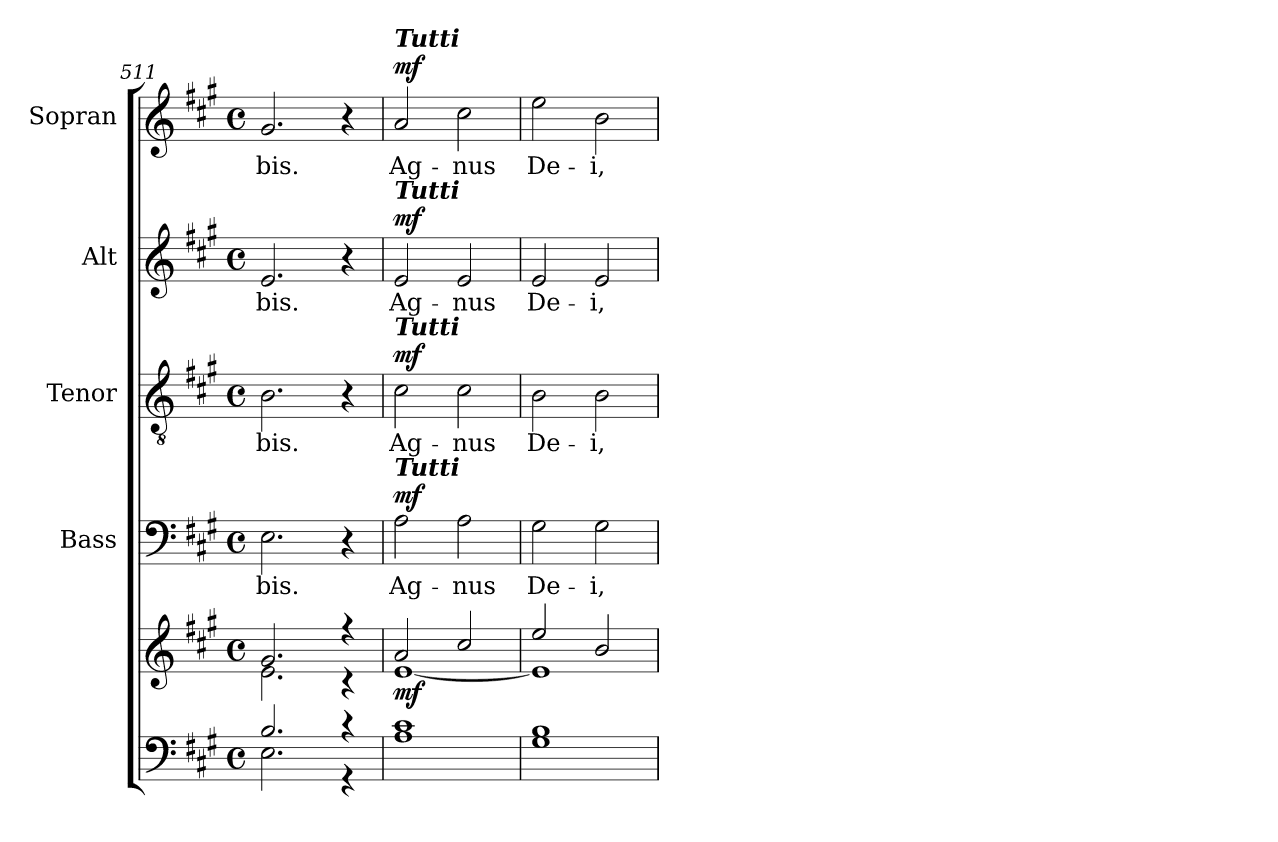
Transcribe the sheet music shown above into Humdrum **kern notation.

**kern	**kern	**dynam	**kern	**text	**dynam	**kern	**text	**dynam	**kern	**text	**dynam	**kern	**text	**dynam
*part5	*part5	*part5	*part4	*part4	*part4	*part3	*part3	*part3	*part2	*part2	*part2	*part1	*part1	*part1
*staff6	*staff5	*staff5/6	*staff4	*staff4	*staff4	*staff3	*staff3	*staff3	*staff2	*staff2	*staff2	*staff1	*staff1	*staff1
*	*	*	*I"Bass	*	*	*I"Tenor	*	*	*I"Alt	*	*	*I"Sopran	*	*
*	*	*	*I'B.	*	*	*I'T.	*	*	*I'A.	*	*	*I'S.	*	*
!!LO:LB:g=z
*clefF4	*clefG2	*	*clefF4	*	*	*clefGv2	*	*	*clefG2	*	*	*clefG2	*	*
*k[f#c#g#]	*k[f#c#g#]	*	*k[f#c#g#]	*	*	*k[f#c#g#]	*	*	*k[f#c#g#]	*	*	*k[f#c#g#]	*	*
*A:	*A:	*	*A:	*	*	*A:	*	*	*A:	*	*	*A:	*	*
*M4/4	*M4/4	*	*M4/4	*	*	*M4/4	*	*	*M4/4	*	*	*M4/4	*	*
*met(c)	*met(c)	*	*met(c)	*	*	*met(c)	*	*	*met(c)	*	*	*met(c)	*	*
=511	=511	=511	=511	=511	=511	=511	=511	=511	=511	=511	=511	=511	=511	=511
*^	*^	*	*	*	*	*	*	*	*	*	*	*	*	*
!	!	!	!	!	!	!LO:LY:b	!	!	!LO:LY:b	!	!	!LO:LY:b	!	!	!LO:LY:b	!
2.B/	2.E\	2.g#/	2.e\	.	2.E\	-bis.	.	2.B\	-bis.	.	2.e/	-bis.	.	2.g#/	-bis.	.
4r	4r	4r	4r	.	4r	.	.	4r	.	.	4r	.	.	4r	.	.
=512	=512	=512	=512	=512	=512	=512	=512	=512	=512	=512	=512	=512	=512	=512	=512	=512
!	!	!	!	!	!	!	!	!	!	!	!	!	!	!LO:TX:a:Bi:t=Tutti	!	!
!	!	!	!	!	!	!	!	!	!	!	!LO:TX:a:Bi:t=Tutti	!	!	!	!	!
!	!	!	!	!	!	!	!	!LO:TX:a:Bi:t=Tutti	!	!	!	!	!	!	!	!
!	!	!	!	!	!LO:TX:a:Bi:t=Tutti	!	!	!	!	!	!	!	!	!	!	!
!	!	!	!	!LO:DY:b	!	!LO:LY:b	!LO:DY:a	!	!LO:LY:b	!LO:DY:a	!	!LO:LY:b	!LO:DY:a	!	!LO:LY:b	!LO:DY:a
1c#	1A	2a/	[<1e	mf	2A\	Ag-	mf	2c#\	Ag-	mf	2e/	Ag-	mf	2a/	Ag-	mf
!	!	!	!	!	!	!LO:LY:b	!	!	!LO:LY:b	!	!	!LO:LY:b	!	!	!LO:LY:b	!
.	.	2cc#/	.	.	2A\	-nus	.	2c#\	-nus	.	2e/	-nus	.	2cc#\	-nus	.
=513	=513	=513	=513	=513	=513	=513	=513	=513	=513	=513	=513	=513	=513	=513	=513	=513
!	!	!	!	!	!	!LO:LY:b	!	!	!LO:LY:b	!	!	!LO:LY:b	!	!	!LO:LY:b	!
1B	1G#	2ee/	1e]	.	2G#\	De-	.	2B\	De-	.	2e/	De-	.	2ee\	De-	.
!	!	!	!	!	!	!LO:LY:b	!	!	!LO:LY:b	!	!	!LO:LY:b	!	!	!LO:LY:b	!
.	.	2b/	.	.	2G#\	-i,	.	2B\	-i,	.	2e/	-i,	.	2b\	-i,	.
*v	*v	*	*	*	*	*	*	*	*	*	*	*	*	*	*	*
*	*v	*v	*	*	*	*	*	*	*	*	*	*	*	*	*
=	=	=	=	=	=	=	=	=	=	=	=	=	=	=
*-	*-	*-	*-	*-	*-	*-	*-	*-	*-	*-	*-	*-	*-	*-
